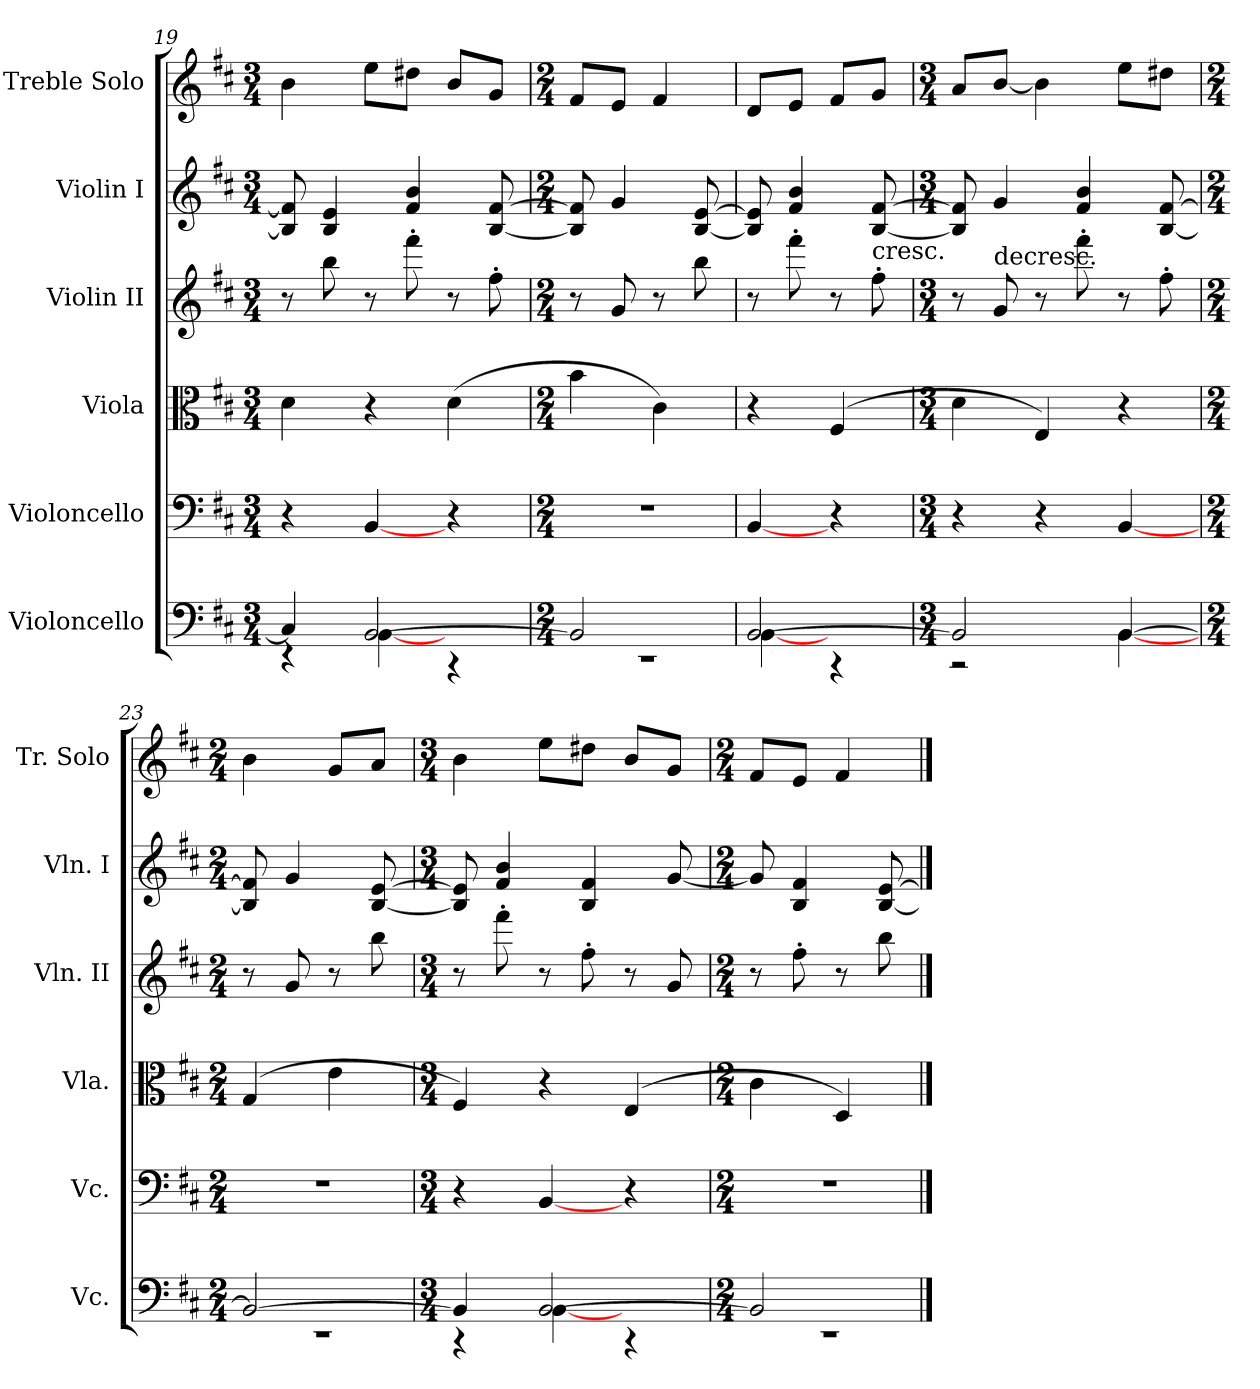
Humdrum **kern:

**kern	**kern	**kern	**kern	**kern	**kern
*part6	*part5	*part4	*part3	*part2	*part1
*staff6	*staff5	*staff4	*staff3	*staff2	*staff1
*I"Violoncello	*I"Violoncello	*I"Viola	*I"Violin II	*I"Violin I	*I"Treble Solo
*I'Vc.	*I'Vc.	*I'Vla.	*I'Vln. II	*I'Vln. I	*I'Tr. Solo
*clefF4	*clefF4	*clefC3	*clefG2	*clefG2	*clefG2
*k[f#c#]	*k[f#c#]	*k[f#c#]	*k[f#c#]	*k[f#c#]	*k[f#c#]
*M3/4	*M3/4	*M3/4	*M3/4	*M3/4	*M3/4
=19	=19	=19	=19	=19	=19
*^	*	*	*	*	*
4Cn]	4r	4r	4d	8r	8B] 8f#]	4b
.	.	.	.	8bb	4B 4e	.
[2BB	[4BB	[4BB	4r	8r	.	8eeL
.	.	.	.	8fff#'	4f# 4b	8dd#XJ
.	4r	4r	(4d	8r	.	8bL
.	.	.	.	8ff#'	[8B [8f#	8gJ
=20	=20	=20	=20	=20	=20	=20
*M2/4	*	*M2/4	*M2/4	*M2/4	*M2/4	*M2/4
2BB]	2r	2r	4b	8r	8B] 8f#]	8f#L
.	.	.	.	8g	4g	8eJ
.	.	.	4c#)	8r	.	4f#
.	.	.	.	8bb	[8B [8e	.
=21	=21	=21	=21	=21	=21	=21
[2BB	[4BB	[4BB	4r	8r	8B] 8e]	8dL
.	.	.	.	8fff#'	4f# 4b	8eJ
.	4r	4r	(4F#	8r	.	8f#L
!	!	!	!	!LO:TX:t=cresc.	!	!
.	.	.	.	8ff#'	[8B [8f#	8gJ
=22	=22	=22	=22	=22	=22	=22
*M3/4	*	*M3/4	*M3/4	*M3/4	*M3/4	*M3/4
2BB]	2r	4r	4d	8r	8B] 8f#]	8aL
!	!	!	!	!LO:TX:t=decresc.	!	!
.	.	.	.	8g	4g	[8bJ
.	.	4r	4E)	8r	.	4b]
.	.	.	.	8fff#'	4f# 4b	.
[4BB	[4BB	[4BB	4r	8r	.	8eeL
.	.	.	.	8ff#'	[8B [8f#	8dd#XJ
=23	=23	=23	=23	=23	=23	=23
*M2/4	*	*M2/4	*M2/4	*M2/4	*M2/4	*M2/4
2BB_	2r	2r	(4G	8r	8B] 8f#]	4b
.	.	.	.	8g	4g	.
.	.	.	4e	8r	.	8gL
.	.	.	.	8bb	[8B [8e	8aJ
=24	=24	=24	=24	=24	=24	=24
*M3/4	*	*M3/4	*M3/4	*M3/4	*M3/4	*M3/4
4BB]	4r	4r	4F#)	8r	8B] 8e]	4b
.	.	.	.	8fff#'	4f# 4b	.
[2BB	[4BB	[4BB	4r	8r	.	8eeL
.	.	.	.	8ff#'	4B 4f#	8dd#XJ
.	4r	4r	(4E	8r	.	8bL
.	.	.	.	8g	[8g	8gJ
=25	=25	=25	=25	=25	=25	=25
*M2/4	*	*M2/4	*M2/4	*M2/4	*M2/4	*M2/4
2BB]	2r	2r	4c#	8r	8g]	8f#L
.	.	.	.	8ff#'	4B 4f#	8eJ
.	.	.	4D)	8r	.	4f#
.	.	.	.	8bb	[8B [8e	.
*v	*v	*	*	*	*	*
==	==	==	==	==	==
*-	*-	*-	*-	*-	*-
